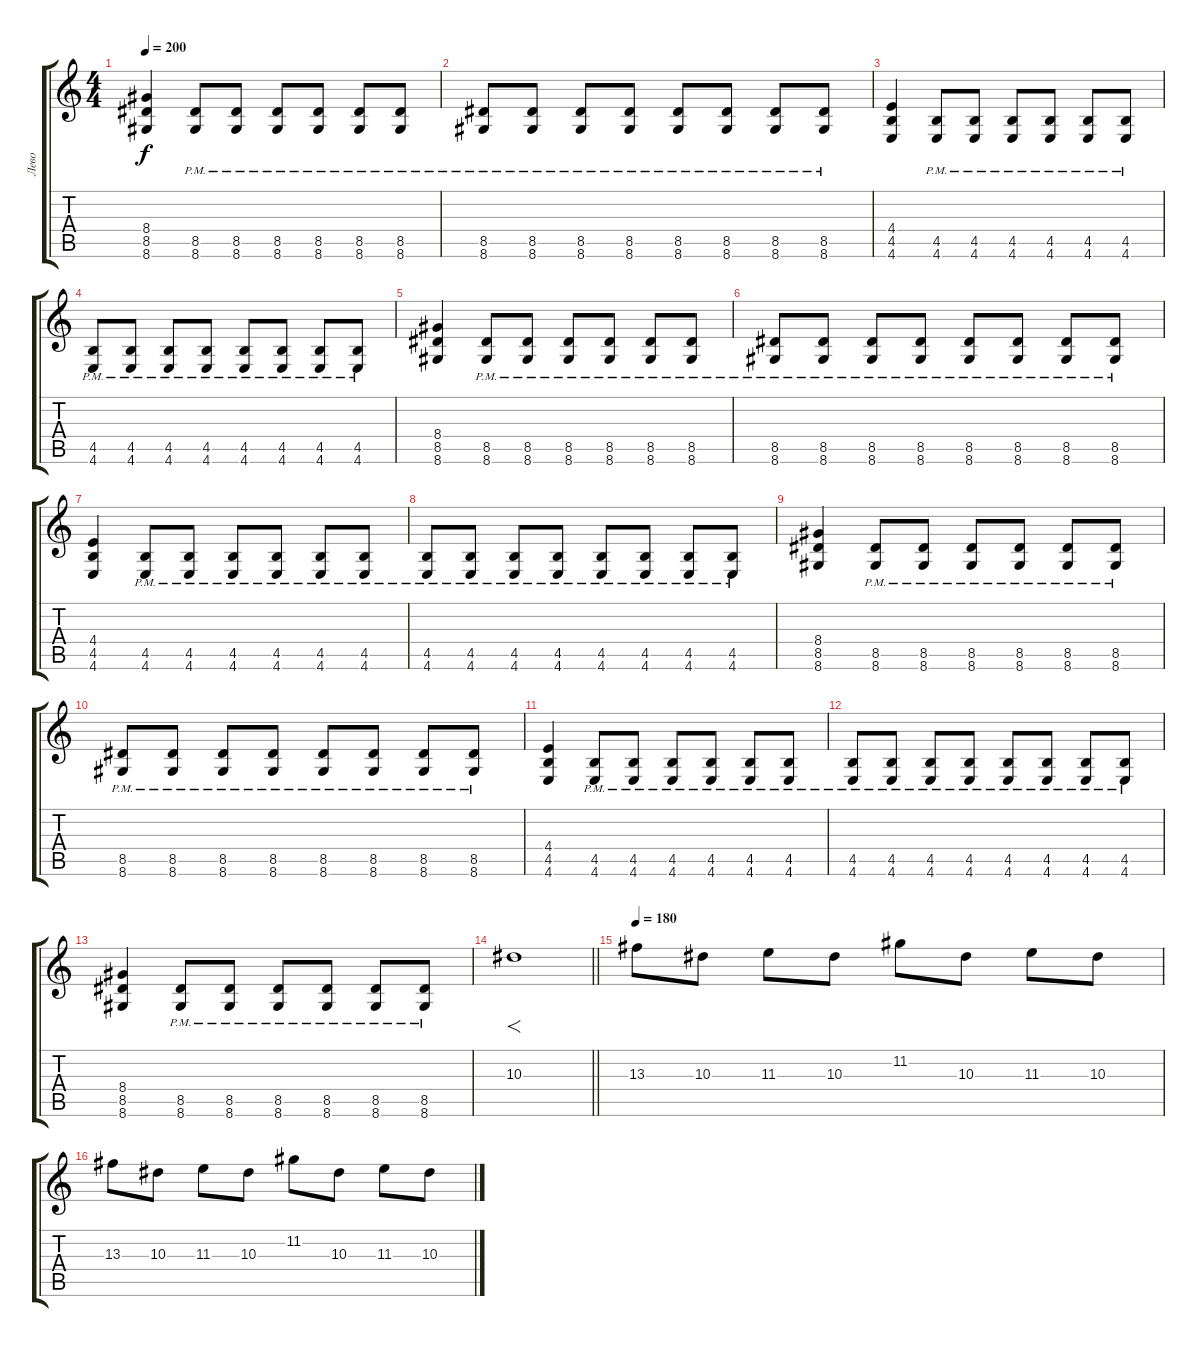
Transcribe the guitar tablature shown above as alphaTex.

\track ("Лево" "Лево") {instrument distortionguitar}
\staff {score tabs}
\tuning (D4 A3 F3 C3 G2 C2) {hide}
\ts (4 4)
\tempo 200
\clef g2
\ks c
(8.4 8.5 8.6).4{dy f} (8.5{pm} 8.6{pm}).8 (8.5{pm} 8.6{pm}).8 (8.5{pm} 8.6{pm}).8 (8.5{pm} 8.6{pm}).8 (8.5{pm} 8.6{pm}).8 (8.5{pm} 8.6{pm}).8 |
(8.5{pm} 8.6{pm}).8 (8.5{pm} 8.6{pm}).8 (8.5{pm} 8.6{pm}).8 (8.5{pm} 8.6{pm}).8 (8.5{pm} 8.6{pm}).8 (8.5{pm} 8.6{pm}).8 (8.5{pm} 8.6{pm}).8 (8.5{pm} 8.6{pm}).8 |
(4.4 4.5 4.6).4 (4.5{pm} 4.6{pm}).8 (4.5{pm} 4.6{pm}).8 (4.5{pm} 4.6{pm}).8 (4.5{pm} 4.6{pm}).8 (4.5{pm} 4.6{pm}).8 (4.5{pm} 4.6{pm}).8 |
(4.5{pm} 4.6{pm}).8 (4.5{pm} 4.6{pm}).8 (4.5{pm} 4.6{pm}).8 (4.5{pm} 4.6{pm}).8 (4.5{pm} 4.6{pm}).8 (4.5{pm} 4.6{pm}).8 (4.5{pm} 4.6{pm}).8 (4.5{pm} 4.6{pm}).8 |
(8.4 8.5 8.6).4 (8.5{pm} 8.6{pm}).8 (8.5{pm} 8.6{pm}).8 (8.5{pm} 8.6{pm}).8 (8.5{pm} 8.6{pm}).8 (8.5{pm} 8.6{pm}).8 (8.5{pm} 8.6{pm}).8 |
(8.5{pm} 8.6{pm}).8 (8.5{pm} 8.6{pm}).8 (8.5{pm} 8.6{pm}).8 (8.5{pm} 8.6{pm}).8 (8.5{pm} 8.6{pm}).8 (8.5{pm} 8.6{pm}).8 (8.5{pm} 8.6{pm}).8 (8.5{pm} 8.6{pm}).8 |
(4.4 4.5 4.6).4 (4.5{pm} 4.6{pm}).8 (4.5{pm} 4.6{pm}).8 (4.5{pm} 4.6{pm}).8 (4.5{pm} 4.6{pm}).8 (4.5{pm} 4.6{pm}).8 (4.5{pm} 4.6{pm}).8 |
(4.5{pm} 4.6{pm}).8 (4.5{pm} 4.6{pm}).8 (4.5{pm} 4.6{pm}).8 (4.5{pm} 4.6{pm}).8 (4.5{pm} 4.6{pm}).8 (4.5{pm} 4.6{pm}).8 (4.5{pm} 4.6{pm}).8 (4.5{pm} 4.6{pm}).8 |
(8.4 8.5 8.6).4 (8.5{pm} 8.6{pm}).8 (8.5{pm} 8.6{pm}).8 (8.5{pm} 8.6{pm}).8 (8.5{pm} 8.6{pm}).8 (8.5{pm} 8.6{pm}).8 (8.5{pm} 8.6{pm}).8 |
(8.5{pm} 8.6{pm}).8 (8.5{pm} 8.6{pm}).8 (8.5{pm} 8.6{pm}).8 (8.5{pm} 8.6{pm}).8 (8.5{pm} 8.6{pm}).8 (8.5{pm} 8.6{pm}).8 (8.5{pm} 8.6{pm}).8 (8.5{pm} 8.6{pm}).8 |
(4.4 4.5 4.6).4 (4.5{pm} 4.6{pm}).8 (4.5{pm} 4.6{pm}).8 (4.5{pm} 4.6{pm}).8 (4.5{pm} 4.6{pm}).8 (4.5{pm} 4.6{pm}).8 (4.5{pm} 4.6{pm}).8 |
(4.5{pm} 4.6{pm}).8 (4.5{pm} 4.6{pm}).8 (4.5{pm} 4.6{pm}).8 (4.5{pm} 4.6{pm}).8 (4.5{pm} 4.6{pm}).8 (4.5{pm} 4.6{pm}).8 (4.5{pm} 4.6{pm}).8 (4.5{pm} 4.6{pm}).8 |
(8.4 8.5 8.6).4 (8.5{pm} 8.6{pm}).8 (8.5{pm} 8.6{pm}).8 (8.5{pm} 8.6{pm}).8 (8.5{pm} 8.6{pm}).8 (8.5{pm} 8.6{pm}).8 (8.5{pm} 8.6{pm}).8 |
\barLineRight lightlight
10.3.1{f} |
\section ("" "")
\tempo 180
13.3.8 10.3.8 11.3.8 10.3.8 11.2.8 10.3.8 11.3.8 10.3.8 |
13.3.8 10.3.8 11.3.8 10.3.8 11.2.8 10.3.8 11.3.8 10.3.8
